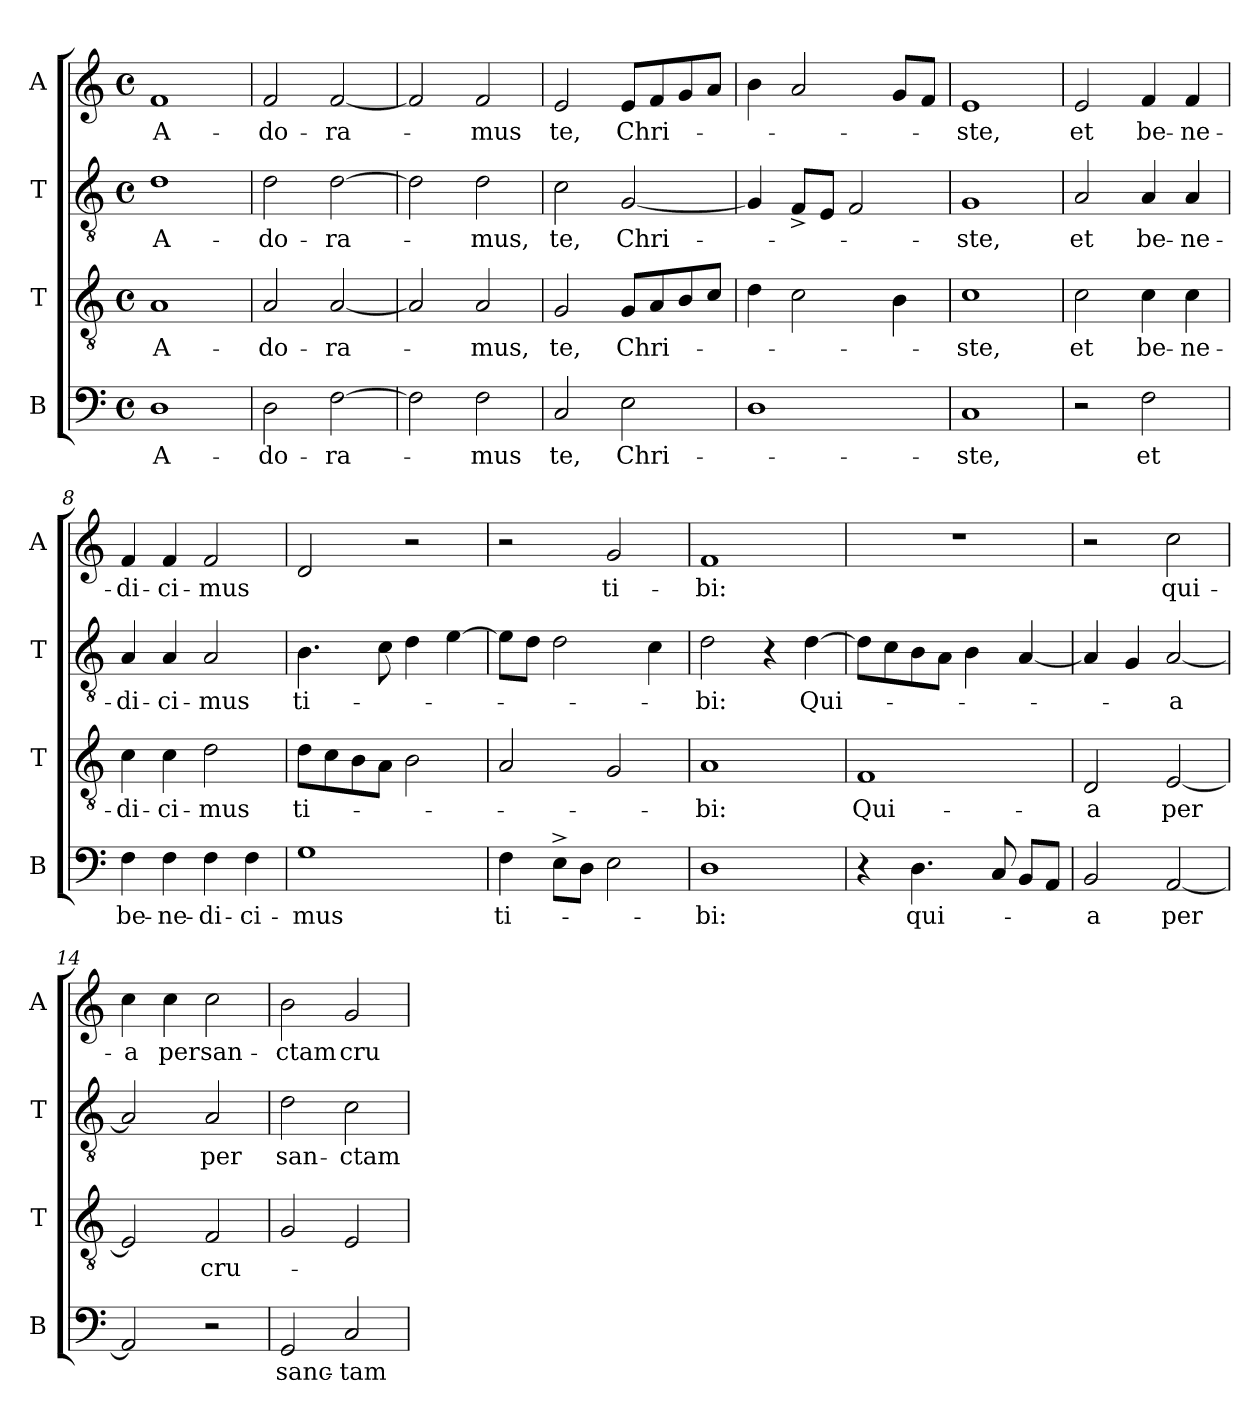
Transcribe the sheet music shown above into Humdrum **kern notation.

**kern	**text	**kern	**text	**kern	**text	**kern	**text
*part4	*part4	*part3	*part3	*part2	*part2	*part1	*part1
*staff4	*staff4	*staff3	*staff3	*staff2	*staff2	*staff1	*staff1
*I"B	*	*I"T	*	*I"T	*	*I"A	*
*I'B	*	*I'T	*	*I'T	*	*I'A	*
*clefF4	*	*clefGv2	*	*clefGv2	*	*clefG2	*
*k[]	*	*k[]	*	*k[]	*	*k[]	*
*C:	*	*C:	*	*C:	*	*C:	*
*M4/4	*	*M4/4	*	*M4/4	*	*M4/4	*
*met(c)	*	*met(c)	*	*met(c)	*	*met(c)	*
=1	=1	=1	=1	=1	=1	=1	=1
!	!LO:LY:b	!	!LO:LY:b	!	!LO:LY:b	!	!LO:LY:b
1D	A-	1A	A-	1d	A-	1f	A-
=2	=2	=2	=2	=2	=2	=2	=2
!	!LO:LY:b	!	!LO:LY:b	!	!LO:LY:b	!	!LO:LY:b
2D\	-do-	2A/	-do-	2d\	-do-	2f/	-do-
!	!LO:LY:b	!	!LO:LY:b	!	!LO:LY:b	!	!LO:LY:b
[>2F\	-ra-	[<2A/	-ra-	[>2d\	-ra-	[<2f/	-ra-
=3	=3	=3	=3	=3	=3	=3	=3
2F\]	.	2A/]	.	2d\]	.	2f/]	.
!	!LO:LY:b	!	!LO:LY:b	!	!LO:LY:b	!	!LO:LY:b
2F\	-mus	2A/	-mus,	2d\	-mus,	2f/	-mus
=4	=4	=4	=4	=4	=4	=4	=4
!	!LO:LY:b	!	!LO:LY:b	!	!LO:LY:b	!	!LO:LY:b
2C/	te,	2G/	te,	2c\	te,	2e/	te,
!	!LO:LY:b	!	!LO:LY:b	!	!LO:LY:b	!	!LO:LY:b
2E\	Chri-	8G/L	Chri-	[<2G/	Chri-	8e/L	Chri-
.	.	8A/	.	.	.	8f/	.
.	.	8B/	.	.	.	8g/	.
.	.	8c/J	.	.	.	8a/J	.
=5	=5	=5	=5	=5	=5	=5	=5
1D	.	4d\	.	4G/]	.	4b\	.
.	.	2c\	.	8F^</L	.	2a/	.
.	.	.	.	8E/J	.	.	.
.	.	.	.	2F/	.	.	.
.	.	4B\	.	.	.	8g/L	.
.	.	.	.	.	.	8f/J	.
=6	=6	=6	=6	=6	=6	=6	=6
!	!LO:LY:b	!	!LO:LY:b	!	!LO:LY:b	!	!LO:LY:b
1C	-ste,	1c	-ste,	1G	-ste,	1e	-ste,
=7	=7	=7	=7	=7	=7	=7	=7
!	!	!	!LO:LY:b	!	!LO:LY:b	!	!LO:LY:b
2r	.	2c\	et	2A/	et	2e/	et
!	!LO:LY:b	!	!LO:LY:b	!	!LO:LY:b	!	!LO:LY:b
2F\	et	4c\	be-	4A/	be-	4f/	be-
!	!	!	!LO:LY:b	!	!LO:LY:b	!	!LO:LY:b
.	.	4c\	-ne-	4A/	-ne-	4f/	-ne-
=8	=8	=8	=8	=8	=8	=8	=8
!	!LO:LY:b	!	!LO:LY:b	!	!LO:LY:b	!	!LO:LY:b
4F\	be-	4c\	-di-	4A/	-di-	4f/	-di-
!	!LO:LY:b	!	!LO:LY:b	!	!LO:LY:b	!	!LO:LY:b
4F\	-ne-	4c\	-ci-	4A/	-ci-	4f/	-ci-
!	!LO:LY:b	!	!LO:LY:b	!	!LO:LY:b	!	!LO:LY:b
4F\	-di-	2d\	-mus	2A/	-mus	2f/	-mus
!	!LO:LY:b	!	!	!	!	!	!
4F\	-ci-	.	.	.	.	.	.
!!LO:LB:g=z
=9	=9	=9	=9	=9	=9	=9	=9
!	!LO:LY:b	!	!LO:LY:b	!	!LO:LY:b	!	!
1G	-mus	8d\L	ti-	4.B\	ti-	2d/	.
.	.	8c\	.	.	.	.	.
.	.	8B\	.	.	.	.	.
.	.	8A\J	.	8c\	.	.	.
.	.	2B\	.	4d\	.	2r	.
.	.	.	.	[>4e\	.	.	.
=10	=10	=10	=10	=10	=10	=10	=10
!	!LO:LY:b	!	!	!	!	!	!
4F\	ti-	2A/	.	8e\L]	.	2r	.
.	.	.	.	8d\J	.	.	.
8E^>\L	.	.	.	2d\	.	.	.
8D\J	.	.	.	.	.	.	.
!	!	!	!	!	!	!	!LO:LY:b
2E\	.	2G/	.	.	.	2g/	ti-
.	.	.	.	4c\	.	.	.
=11	=11	=11	=11	=11	=11	=11	=11
!	!LO:LY:b	!	!LO:LY:b	!	!LO:LY:b	!	!LO:LY:b
1D	-bi:	1A	-bi:	2d\	-bi:	1f	-bi:
.	.	.	.	4r	.	.	.
!	!	!	!	!	!LO:LY:b	!	!
.	.	.	.	[>4d\	Qui-	.	.
=12	=12	=12	=12	=12	=12	=12	=12
!	!	!	!LO:LY:b	!	!	!	!
4r	.	1F	Qui-	8d\L]	.	1r	.
.	.	.	.	8c\	.	.	.
!	!LO:LY:b	!	!	!	!	!	!
4.D\	qui-	.	.	8B\	.	.	.
.	.	.	.	8A\J	.	.	.
.	.	.	.	4B\	.	.	.
8C/	.	.	.	.	.	.	.
8BB/L	.	.	.	[<4A/	.	.	.
8AA/J	.	.	.	.	.	.	.
=13	=13	=13	=13	=13	=13	=13	=13
!	!LO:LY:b	!	!LO:LY:b	!	!	!	!
2BB/	-a	2D/	-a	4A/]	.	2r	.
.	.	.	.	4G/	.	.	.
!	!LO:LY:b	!	!LO:LY:b	!	!LO:LY:b:rj	!	!LO:LY:b
[<2AA/	per	[<2E/	per	[<2A/	-a	2cc\	qui-
=14	=14	=14	=14	=14	=14	=14	=14
!	!	!	!	!	!	!	!LO:LY:b
2AA/]	.	2E/]	.	2A/]	.	4cc\	-a
!	!	!	!	!	!	!	!LO:LY:b
.	.	.	.	.	.	4cc\	per
!	!	!	!LO:LY:b	!	!LO:LY:b	!	!LO:LY:b
2r	.	2F/	cru-	2A/	per	2cc\	san-
=15	=15	=15	=15	=15	=15	=15	=15
!	!LO:LY:b	!	!	!	!LO:LY:b	!	!LO:LY:b
2GG/	sanc-	2G/	.	2d\	san-	2b\	-ctam
!	!LO:LY:b	!	!	!	!LO:LY:b	!	!LO:LY:b
2C/	-tam	2E/	.	2c\	-ctam	2g/	cru-
=	=	=	=	=	=	=	=
*-	*-	*-	*-	*-	*-	*-	*-
